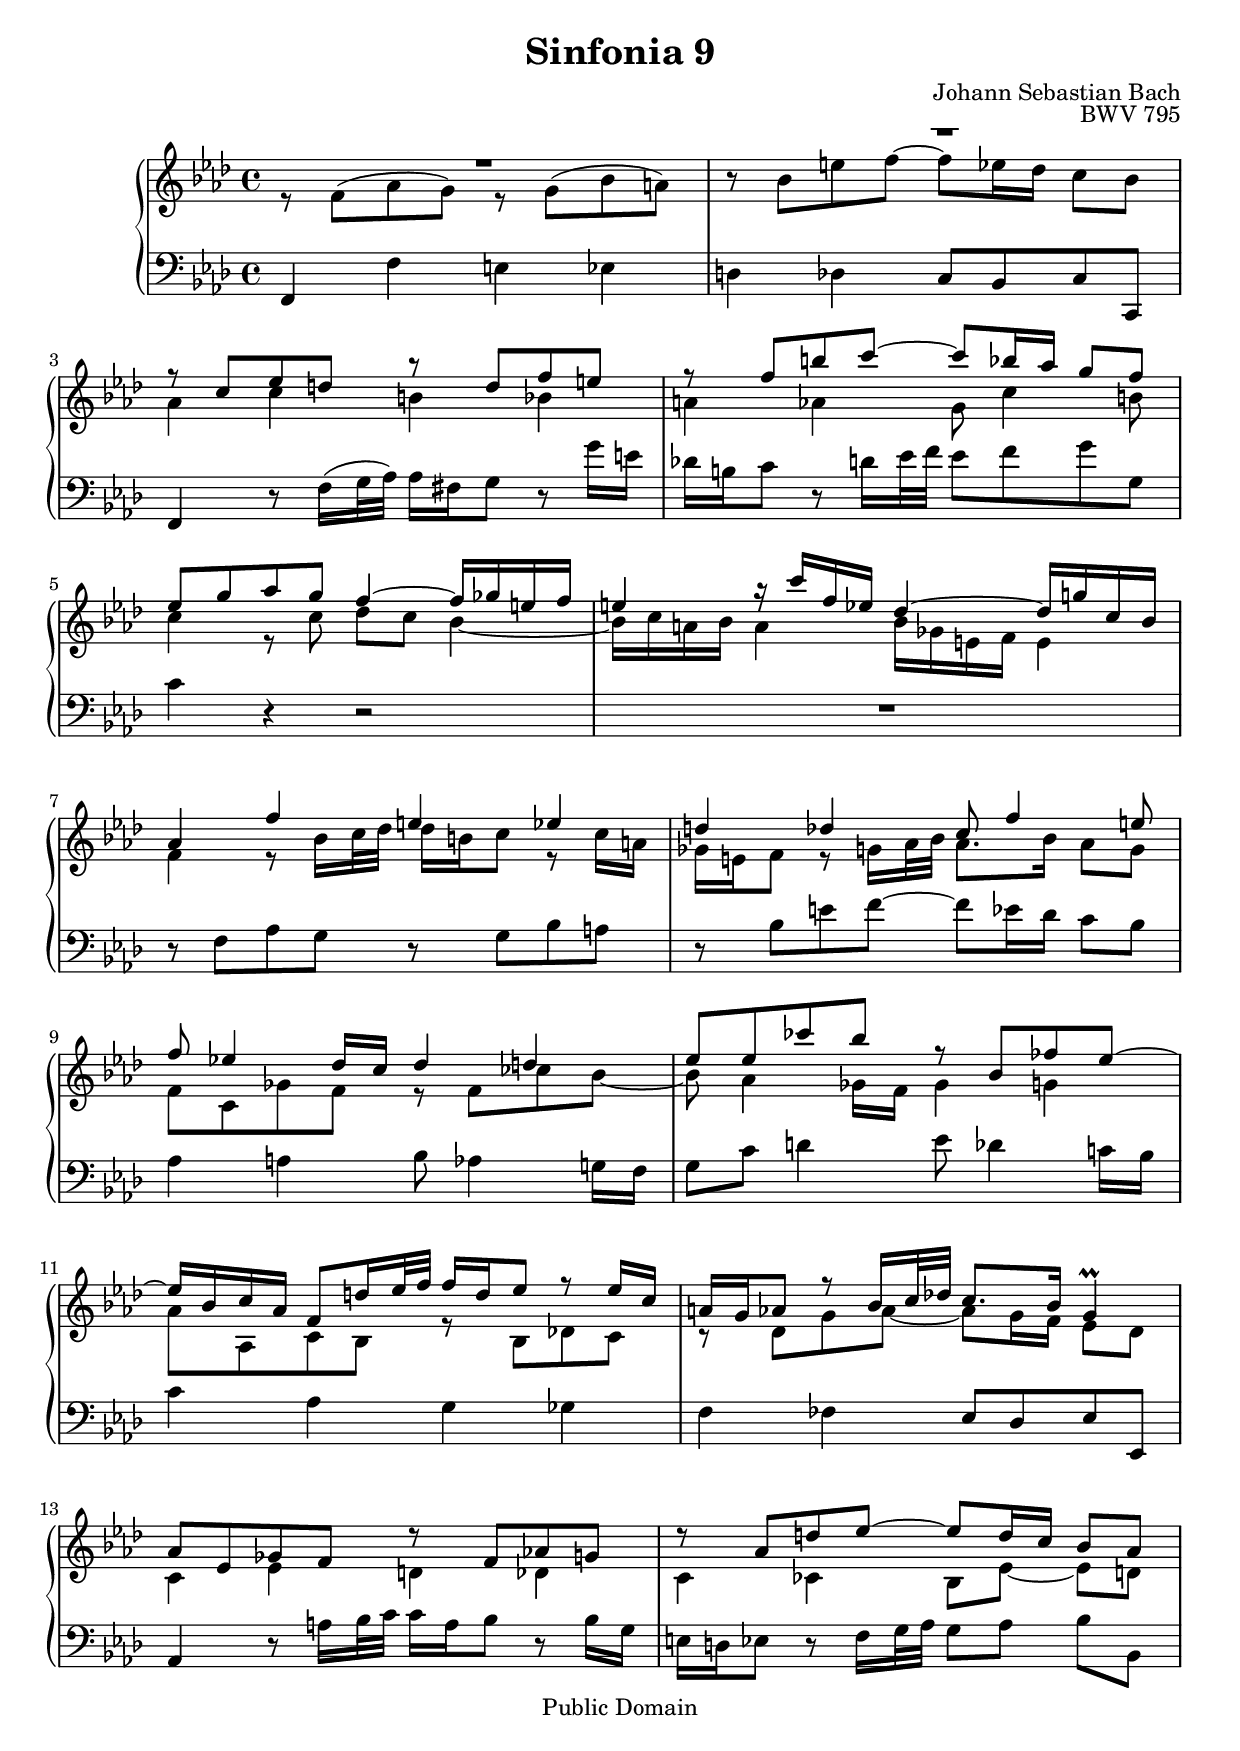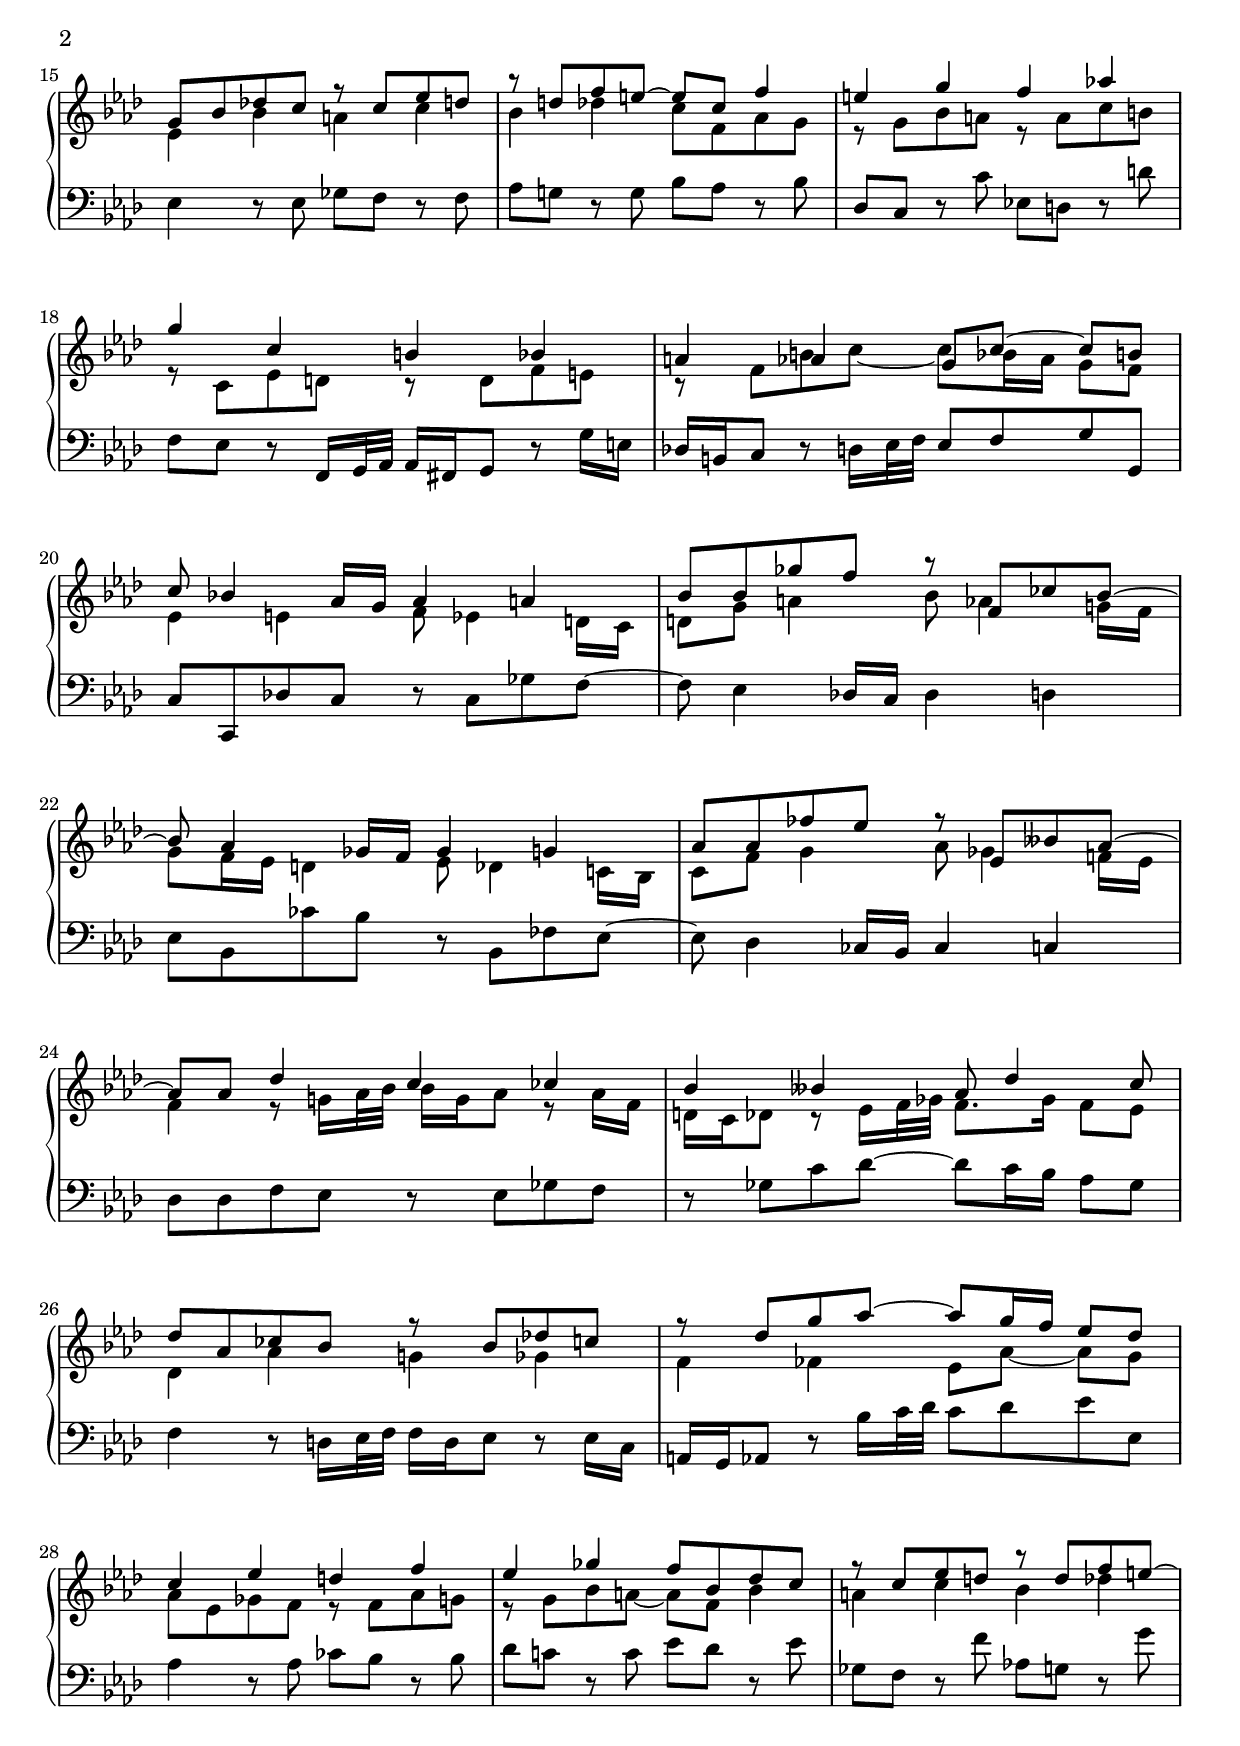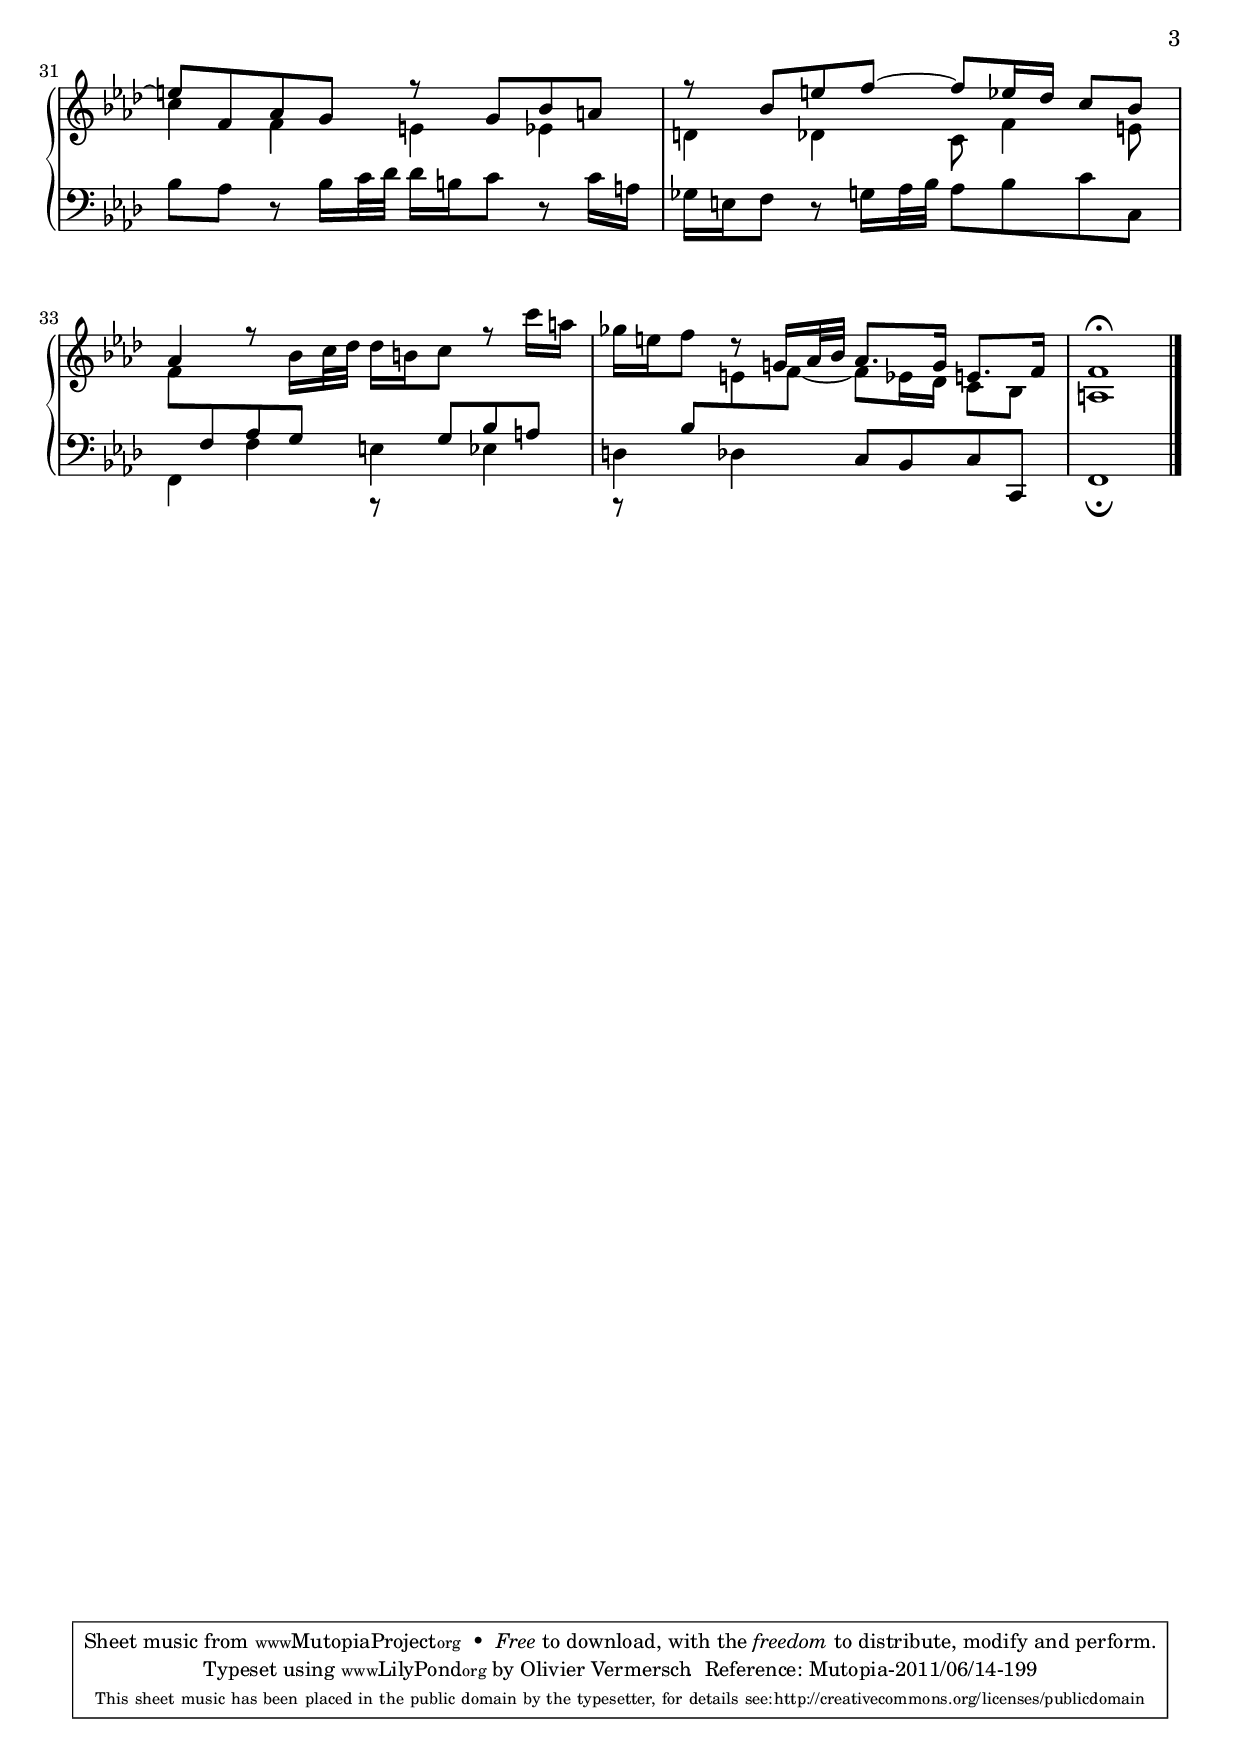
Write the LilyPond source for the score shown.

\version "2.14.0"
#(set-global-staff-size 20)

\header {
  title = "Sinfonia 9"
  composer = "Johann Sebastian Bach"
  opus = "BWV 795"
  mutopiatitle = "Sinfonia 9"
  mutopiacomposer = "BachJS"
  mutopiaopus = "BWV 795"
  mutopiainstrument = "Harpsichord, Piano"
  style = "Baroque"
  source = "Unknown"
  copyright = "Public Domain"
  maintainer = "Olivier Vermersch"
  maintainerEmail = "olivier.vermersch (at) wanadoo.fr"

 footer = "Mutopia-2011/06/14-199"
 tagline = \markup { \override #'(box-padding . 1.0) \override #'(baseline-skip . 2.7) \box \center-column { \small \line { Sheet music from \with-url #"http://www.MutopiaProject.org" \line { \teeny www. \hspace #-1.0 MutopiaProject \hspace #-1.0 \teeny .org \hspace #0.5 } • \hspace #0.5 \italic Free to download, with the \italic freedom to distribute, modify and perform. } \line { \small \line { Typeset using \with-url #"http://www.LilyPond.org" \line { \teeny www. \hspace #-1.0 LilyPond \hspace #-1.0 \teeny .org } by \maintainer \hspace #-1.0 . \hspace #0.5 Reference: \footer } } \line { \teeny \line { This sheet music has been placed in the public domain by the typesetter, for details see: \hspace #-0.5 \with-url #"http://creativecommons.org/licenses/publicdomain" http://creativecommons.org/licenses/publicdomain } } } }
}


%
% a few macros for fine tuning
%

% force direction of stems
stu = \stemUp
std = \stemDown
stb = \stemNeutral

% explicit staff change
su = { \change Staff = up}
sd = { \change Staff = down}


melone =  \relative c'' {
  % bars 1-3
  R1 |
  \once \override MultiMeasureRest #'staff-position = #8 R1 |
  r8 c ees d r d f e |

  % bars 4-6
  r8 f b c ~ c bes16 aes g8 f |
  ees g aes g f4 ~ f16 ges e f |
  e4 r16 c' f, ees des4 ~ des16 g! c, bes |

  % bars 7-9
  aes4 f' e ees |
  d des c8 f4 e8 |
  f ees!4 des16 c des4 d |

  % bars 10-12
  ees8 ees ces' bes r bes, fes' ees ~ |
  ees16 bes c aes f8 d'16 ees32 f f16 d ees8 r ees16 c |
  a g aes8 r bes16 c32 des! c8. bes16 g4\prall |

  % bars 13-15
  aes8 ees ges f d'\rest f, aes! g |
  d'\rest aes d  ees ~ ees d16 c bes8 aes |
  g bes des! c r c ees d |

  % bars 16-18
  r d f e ~ e c f4 |
  e g f aes! |
  g c, b bes |

  % bars 19-21
  a aes g8[ c] ~ c[ b!] |
  c bes!4 aes16 g aes4 a |
  bes8 bes ges' f r \once \override NoteColumn #'force-hshift = #0.5 f, ces' bes ~ |

  % bars 22-24
  bes aes4 ges16 f ges4 g |
  aes8 aes fes' ees r ees, beses' aes ~ |
  aes aes des4 c ces |

  % bars 25-27
  bes beses aes8 des4 c8 |
  des aes ces bes r bes des! c |
  r des g aes ~ aes g16 f ees8 des |

  % bars 28-31
  c4 ees d f |
  ees ges f8 bes, des c |
  r c ees d r d f e ~ |
  e f, aes g r g bes a |

  % bars 32-35
  r bes e f ~ f ees16 des c8 bes |
  aes4 r8 \std bes16 c32 des des16 b c8 r c'16 a |
  ges e f8 \stb d\rest g,!16 aes32 bes aes8. g16 e8. f16 |
  f1\fermata \bar "|."
}

meltwo =  \relative c' {
  % bars 1-3
  r8 f^( aes g^) r g^( bes a^) |
  bes8\rest bes e f^~ f ees16 des c8 bes |
  aes4 c b bes |

  % bars 4-6
  a aes g8 c4 b8 |
  c4 r8 c des c bes4 ~ |
  bes16 c a bes a4 bes16 ges e f e4 |

  % bars 7-9
  f4 r8 bes16 c32 des des16 b c8 r c16 a |
  ges e f8 r g!16 aes32 bes aes8. bes16 aes8 g |
  f c ges' f r f ces' bes ~ |

  % bars 10-12
  bes aes4 ges16 f ges4 g |
  aes8 aes, c bes r bes des! c |
  r des g aes ~ aes g16 f ees8 des |

  % bars 13-15
  c4 ees d des |
  c ces bes8[ ees] ~ ees[ d] |
  ees4 bes' a c |

  % bars 16-18
  bes des c8 f, aes g |
  r g bes a r a c b |
  r c, ees d r d f e |

  % bars 19-21
  r f b c ~ c bes16 aes g8 f |
  ees4 e f8 ees4 d16 c |
  d8 g a4 bes8 aes4 g!16 f |

  % bars 22-24
  g8 f16 ees d4 ees8 des4 c!16 bes |
  c8 f g4 aes8 \once \override NoteColumn #'force-hshift = #-0.5 ges4 f!16 ees |
  f4 r8 g!16 aes32 bes bes16 g aes8 r aes16 f |

  % bars 25-27
  d16 c des8 r ees16 f32 ges f8. ges16 f8 ees |
  des4 aes' g! ges |
  f fes ees8[ aes] ~ aes[ g] |

  % bars 28-31
  aes ees ges f r f aes g |
  r g bes a ~ a f bes4 |
  a c bes des |
  c f, e ees |

  % bars 32-35
  d des c8 f4 e8 |
  f \sd \stu f, aes g r g bes a |
  r bes \su \std e f ~ f ees16 des c8 bes |
  a1 \bar "|."
}

melthree =  \relative c, {
  % bars 1-3
  f4 f' e ees |
  d des c8 bes c c, |
  f4 r8 f'16 (g32 aes) aes16 fis g8 r g'16 e |

  % bars 4-6
  des! b c8 r d16 ees32 f ees8 f g g, |
  c4 r r2 |
  R1 |

  % bars 7-9
  r8 f, aes g r g bes a |
  r bes e f ~ f ees16 des c8 bes |
  aes4 a bes8 aes4 g!16 f |

  % bars 10-12
  g8 c d4 ees8 des4 c!16 bes |
  c4 aes g ges |
  f fes ees8 des ees ees, |

  % bars 13-15
  aes4 r8 a'16 bes32 c c16 a bes8 r bes16 g |
  e16 d ees8 r f16 g32 aes g8[ aes] bes[ bes,] |
  ees4 r8 ees ges f r f |

  % bars 16-18
  aes g! r g bes aes r bes |
  des, c r c' ees,! d r d' |
  f, ees r f,16 g32 aes aes16 fis g8 r g'16 e |

  % bars 19-21
  des! b c8 r d16 ees32 f ees8 f g g, |
  c c, des'! c r c ges' f ~ |
  f ees4 des!16 c des4 d |

  % bars 22-24
  ees8 bes ces' bes r bes, fes' ees ~ |
  ees des4 ces16 bes ces4 c |
  des8 des f ees r ees ges f |

  % bars 25-27
  r ges c des~ des c16 bes aes8 ges |
  f4 r8 d16 ees32 f f16 d ees8 r ees16 c |
  a g aes8 r bes'16 c32 des c8 des ees ees, |

  % bars 28-31
  aes4 r8 aes ces bes r bes |
  des c! r c ees des r ees |
  ges, f r f' aes,! g r g' |
  bes, aes r bes16 c32 des des16 b c8 r c16 a |

  % bars 32- 35
  ges e f8 r g!16 aes32 bes aes8 bes c c, |
  \std f,4 \stb f' e ees |
  d des c8 bes c c, |
  \once \override Script #'padding = #1.5
  f1_\fermata \bar "|."
}


\score {
\context PianoStaff
<<
  \override Score.TimeSignature   #'style = #'C
  \context Staff = "up"   <<
    \time 4/4 \key f \minor \clef G
    \context Voice = VA { \voiceOne \melone }
    \context Voice = VB { \voiceTwo \meltwo }
  >>

  \context Staff = "down" <<
    \time 4/4 \key f \minor \clef F \melthree
  >>
>>

  \midi {
    \context {
      \Score
      tempoWholesPerMinute = #(ly:make-moment 70 4)
    }
  }

  \layout {}
}
